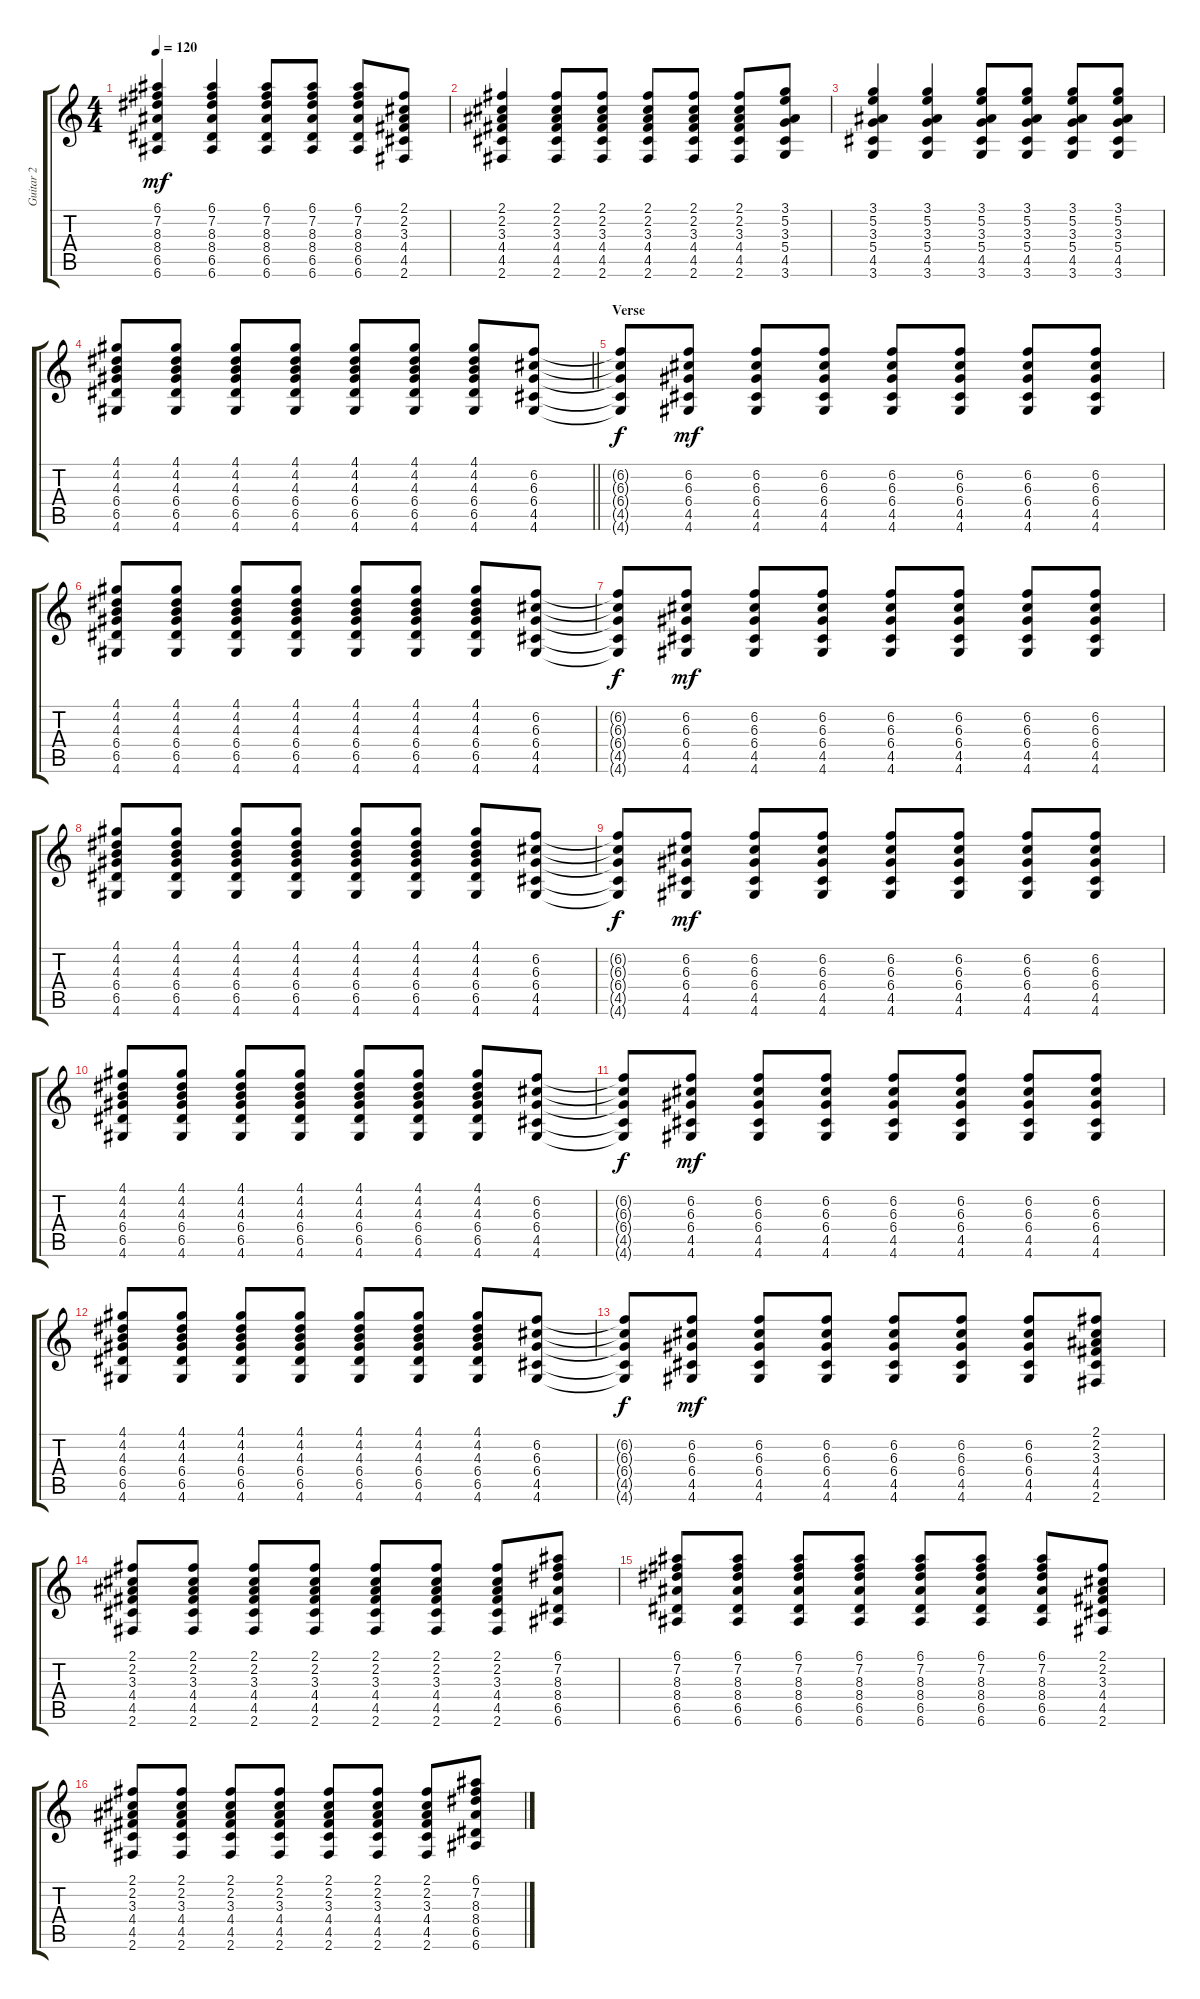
\track ("Guitar 2" "Guitar 2") {instrument acousticguitarsteel}
\staff {score tabs}
\tuning (E4 B3 G3 D3 A2 E2) {hide}
\ts (4 4)
\tempo 120
\clef g2
\ks c
(6.1 7.2 8.3 8.4 6.5 6.6).4{dy mf} (6.1 7.2 8.3 8.4 6.5 6.6).4 (6.1 7.2 8.3 8.4 6.5 6.6).8 (6.1 7.2 8.3 8.4 6.5 6.6).8 (6.1 7.2 8.3 8.4 6.5 6.6).8 (2.1 2.2 3.3 4.4 4.5 2.6).8 |
(2.1 2.2 3.3 4.4 4.5 2.6).4 (2.1 2.2 3.3 4.4 4.5 2.6).8 (2.1 2.2 3.3 4.4 4.5 2.6).8 (2.1 2.2 3.3 4.4 4.5 2.6).8 (2.1 2.2 3.3 4.4 4.5 2.6).8 (2.1 2.2 3.3 4.4 4.5 2.6).8 (3.1 5.2 3.3 5.4 4.5 3.6).8 |
(3.1 5.2 3.3 5.4 4.5 3.6).4 (3.1 5.2 3.3 5.4 4.5 3.6).4 (3.1 5.2 3.3 5.4 4.5 3.6).8 (3.1 5.2 3.3 5.4 4.5 3.6).8 (3.1 5.2 3.3 5.4 4.5 3.6).8 (3.1 5.2 3.3 5.4 4.5 3.6).8 |
\barLineRight lightlight
(4.1 4.2 4.3 6.4 6.5 4.6).8 (4.1 4.2 4.3 6.4 6.5 4.6).8 (4.1 4.2 4.3 6.4 6.5 4.6).8 (4.1 4.2 4.3 6.4 6.5 4.6).8 (4.1 4.2 4.3 6.4 6.5 4.6).8 (4.1 4.2 4.3 6.4 6.5 4.6).8 (4.1 4.2 4.3 6.4 6.5 4.6).8 (6.2 6.3 6.4 4.5 4.6).8 |
\section ("" "Verse")
(6.2{t} 6.3{t} 6.4{t} 4.5{t} 4.6{t}).8{dy f} (6.2 6.3 6.4 4.5 4.6).8{dy mf} (6.2 6.3 6.4 4.5 4.6).8 (6.2 6.3 6.4 4.5 4.6).8 (6.2 6.3 6.4 4.5 4.6).8 (6.2 6.3 6.4 4.5 4.6).8 (6.2 6.3 6.4 4.5 4.6).8 (6.2 6.3 6.4 4.5 4.6).8 |
(4.1 4.2 4.3 6.4 6.5 4.6).8 (4.1 4.2 4.3 6.4 6.5 4.6).8 (4.1 4.2 4.3 6.4 6.5 4.6).8 (4.1 4.2 4.3 6.4 6.5 4.6).8 (4.1 4.2 4.3 6.4 6.5 4.6).8 (4.1 4.2 4.3 6.4 6.5 4.6).8 (4.1 4.2 4.3 6.4 6.5 4.6).8 (6.2 6.3 6.4 4.5 4.6).8 |
(6.2{t} 6.3{t} 6.4{t} 4.5{t} 4.6{t}).8{dy f} (6.2 6.3 6.4 4.5 4.6).8{dy mf} (6.2 6.3 6.4 4.5 4.6).8 (6.2 6.3 6.4 4.5 4.6).8 (6.2 6.3 6.4 4.5 4.6).8 (6.2 6.3 6.4 4.5 4.6).8 (6.2 6.3 6.4 4.5 4.6).8 (6.2 6.3 6.4 4.5 4.6).8 |
(4.1 4.2 4.3 6.4 6.5 4.6).8 (4.1 4.2 4.3 6.4 6.5 4.6).8 (4.1 4.2 4.3 6.4 6.5 4.6).8 (4.1 4.2 4.3 6.4 6.5 4.6).8 (4.1 4.2 4.3 6.4 6.5 4.6).8 (4.1 4.2 4.3 6.4 6.5 4.6).8 (4.1 4.2 4.3 6.4 6.5 4.6).8 (6.2 6.3 6.4 4.5 4.6).8 |
(6.2{t} 6.3{t} 6.4{t} 4.5{t} 4.6{t}).8{dy f} (6.2 6.3 6.4 4.5 4.6).8{dy mf} (6.2 6.3 6.4 4.5 4.6).8 (6.2 6.3 6.4 4.5 4.6).8 (6.2 6.3 6.4 4.5 4.6).8 (6.2 6.3 6.4 4.5 4.6).8 (6.2 6.3 6.4 4.5 4.6).8 (6.2 6.3 6.4 4.5 4.6).8 |
(4.1 4.2 4.3 6.4 6.5 4.6).8 (4.1 4.2 4.3 6.4 6.5 4.6).8 (4.1 4.2 4.3 6.4 6.5 4.6).8 (4.1 4.2 4.3 6.4 6.5 4.6).8 (4.1 4.2 4.3 6.4 6.5 4.6).8 (4.1 4.2 4.3 6.4 6.5 4.6).8 (4.1 4.2 4.3 6.4 6.5 4.6).8 (6.2 6.3 6.4 4.5 4.6).8 |
(6.2{t} 6.3{t} 6.4{t} 4.5{t} 4.6{t}).8{dy f} (6.2 6.3 6.4 4.5 4.6).8{dy mf} (6.2 6.3 6.4 4.5 4.6).8 (6.2 6.3 6.4 4.5 4.6).8 (6.2 6.3 6.4 4.5 4.6).8 (6.2 6.3 6.4 4.5 4.6).8 (6.2 6.3 6.4 4.5 4.6).8 (6.2 6.3 6.4 4.5 4.6).8 |
(4.1 4.2 4.3 6.4 6.5 4.6).8 (4.1 4.2 4.3 6.4 6.5 4.6).8 (4.1 4.2 4.3 6.4 6.5 4.6).8 (4.1 4.2 4.3 6.4 6.5 4.6).8 (4.1 4.2 4.3 6.4 6.5 4.6).8 (4.1 4.2 4.3 6.4 6.5 4.6).8 (4.1 4.2 4.3 6.4 6.5 4.6).8 (6.2 6.3 6.4 4.5 4.6).8 |
(6.2{t} 6.3{t} 6.4{t} 4.5{t} 4.6{t}).8{dy f} (6.2 6.3 6.4 4.5 4.6).8{dy mf} (6.2 6.3 6.4 4.5 4.6).8 (6.2 6.3 6.4 4.5 4.6).8 (6.2 6.3 6.4 4.5 4.6).8 (6.2 6.3 6.4 4.5 4.6).8 (6.2 6.3 6.4 4.5 4.6).8 (2.1 2.2 3.3 4.4 4.5 2.6).8 |
(2.1 2.2 3.3 4.4 4.5 2.6).8 (2.1 2.2 3.3 4.4 4.5 2.6).8 (2.1 2.2 3.3 4.4 4.5 2.6).8 (2.1 2.2 3.3 4.4 4.5 2.6).8 (2.1 2.2 3.3 4.4 4.5 2.6).8 (2.1 2.2 3.3 4.4 4.5 2.6).8 (2.1 2.2 3.3 4.4 4.5 2.6).8 (6.1 7.2 8.3 8.4 6.5 6.6).8 |
(6.1 7.2 8.3 8.4 6.5 6.6).8 (6.1 7.2 8.3 8.4 6.5 6.6).8 (6.1 7.2 8.3 8.4 6.5 6.6).8 (6.1 7.2 8.3 8.4 6.5 6.6).8 (6.1 7.2 8.3 8.4 6.5 6.6).8 (6.1 7.2 8.3 8.4 6.5 6.6).8 (6.1 7.2 8.3 8.4 6.5 6.6).8 (2.1 2.2 3.3 4.4 4.5 2.6).8 |
(2.1 2.2 3.3 4.4 4.5 2.6).8 (2.1 2.2 3.3 4.4 4.5 2.6).8 (2.1 2.2 3.3 4.4 4.5 2.6).8 (2.1 2.2 3.3 4.4 4.5 2.6).8 (2.1 2.2 3.3 4.4 4.5 2.6).8 (2.1 2.2 3.3 4.4 4.5 2.6).8 (2.1 2.2 3.3 4.4 4.5 2.6).8 (6.1 7.2 8.3 8.4 6.5 6.6).8
